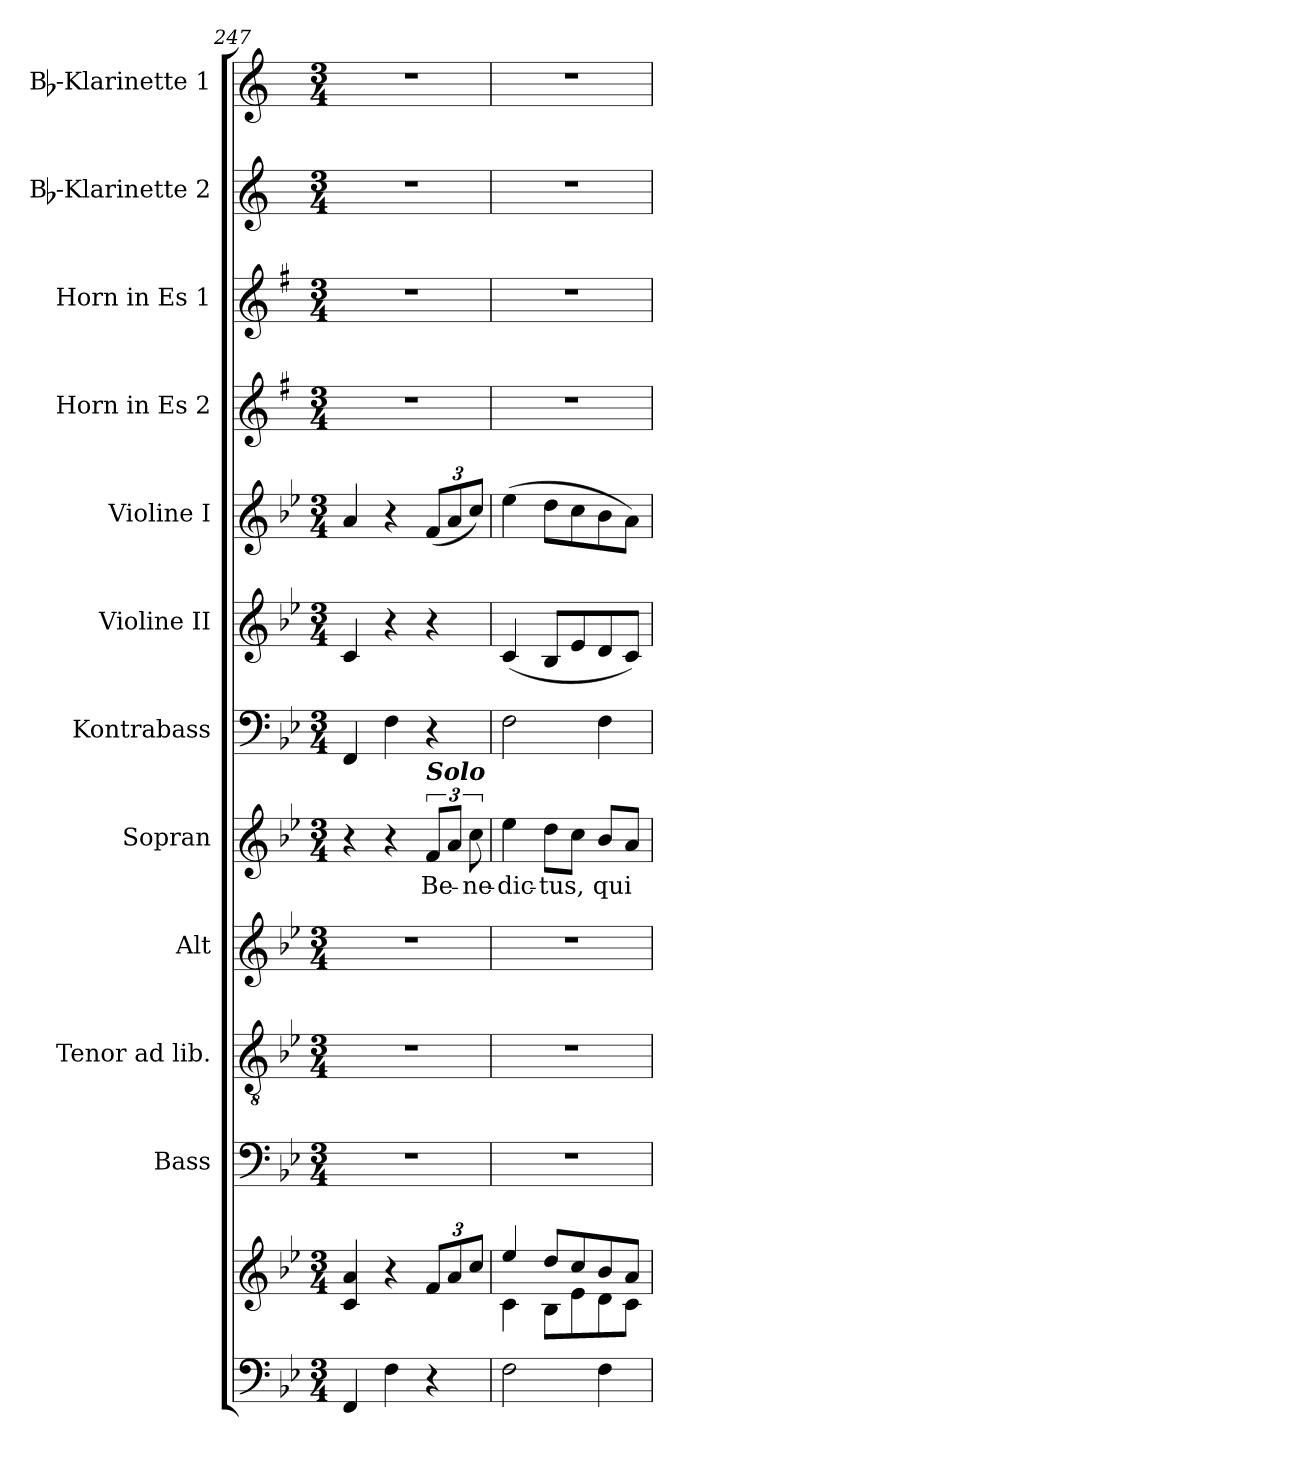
**kern	**kern	**kern	**kern	**kern	**kern	**text	**kern	**kern	**kern	**kern	**kern	**kern	**kern
*part12	*part12	*part11	*part10	*part9	*part8	*part8	*part7	*part6	*part5	*part4	*part3	*part2	*part1
*staff13	*staff12	*staff11	*staff10	*staff9	*staff8	*staff8	*staff7	*staff6	*staff5	*staff4	*staff3	*staff2	*staff1
*	*	*I"Bass	*I"Tenor ad lib.	*I"Alt	*I"Sopran	*	*I"Kontrabass	*I"Violine II	*I"Violine I	*I"Horn in Es 2	*I"Horn in Es 1	*I"Bb-Klarinette 2	*I"Bb-Klarinette 1
*	*	*I'B.	*I'T.	*I'A.	*I'S.	*	*I'Kb.	*I'Vl. II	*I'Vl. I	*	*	*I'Bb Kl. 2	*I'Bb Kl. 1
*clefF4	*clefG2	*clefF4	*clefGv2	*clefG2	*clefG2	*	*clefF4	*clefG2	*clefG2	*clefG2	*clefG2	*clefG2	*clefG2
*	*	*	*	*	*	*	*ITrd7c12	*	*	*ITrd5c9	*ITrd5c9	*ITrd1c2	*ITrd1c2
*k[b-e-]	*k[b-e-]	*k[b-e-]	*k[b-e-]	*k[b-e-]	*k[b-e-]	*	*k[b-e-]	*k[b-e-]	*k[b-e-]	*k[b-e-]	*k[b-e-]	*k[b-e-]	*k[b-e-]
*B-:	*B-:	*B-:	*B-:	*B-:	*B-:	*	*B-:	*B-:	*B-:	*B-:	*B-:	*B-:	*B-:
*M3/4	*M3/4	*M3/4	*M3/4	*M3/4	*M3/4	*	*M3/4	*M3/4	*M3/4	*M3/4	*M3/4	*M3/4	*M3/4
=247	=247	=247	=247	=247	=247	=247	=247	=247	=247	=247	=247	=247	=247
4FF/	4c/ 4a/	2.r	2.r	2.r	4r	.	4FFF/	4c/	4a/	2.r	2.r	2.r	2.r
4F\	4r	.	.	.	4r	.	4FF\	4r	4r	.	.	.	.
!	!	!	!	!	!LO:TX:a:Bi:t=Solo	!	!	!	!	!	!	!	!
!	!	!	!	!	!	!LO:LY:b	!	!	!	!	!	!	!
4r	12f/L	.	.	.	12f/L	Be-	4r	4r	(<12f/L	.	.	.	.
.	12a/	.	.	.	12a/J	.	.	.	12a/	.	.	.	.
!	!	!	!	!	!	!LO:LY:b	!	!	!	!	!	!	!
.	12cc/J	.	.	.	12cc\	-ne-	.	.	12cc/J)	.	.	.	.
=248	=248	=248	=248	=248	=248	=248	=248	=248	=248	=248	=248	=248	=248
*	*^	*	*	*	*	*	*	*	*	*	*	*	*
!	!	!	!	!	!	!	!LO:LY:b	!	!	!	!	!	!	!
2F\	4ee-/	4c\	2.r	2.r	2.r	4ee-\	-dic-	2FF\	(<4c/	(>4ee-\	2.r	2.r	2.r	2.r
!	!	!	!	!	!	!	!LO:LY:b	!	!	!	!	!	!	!
.	8dd/L	8B-\L	.	.	.	8dd\L	-tus,	.	8B-/L	8dd\L	.	.	.	.
.	8cc/	8e-\	.	.	.	8cc\J	.	.	8e-/	8cc\	.	.	.	.
!	!	!	!	!	!	!	!LO:LY:b	!	!	!	!	!	!	!
4F\	8b-/	8d\	.	.	.	8b-/L	qui	4FF\	8d/	8b-\	.	.	.	.
.	8a/J	8c\J	.	.	.	8a/J	.	.	8c/J)	8a\J)	.	.	.	.
*	*v	*v	*	*	*	*	*	*	*	*	*	*	*	*
=	=	=	=	=	=	=	=	=	=	=	=	=	=
*-	*-	*-	*-	*-	*-	*-	*-	*-	*-	*-	*-	*-	*-
